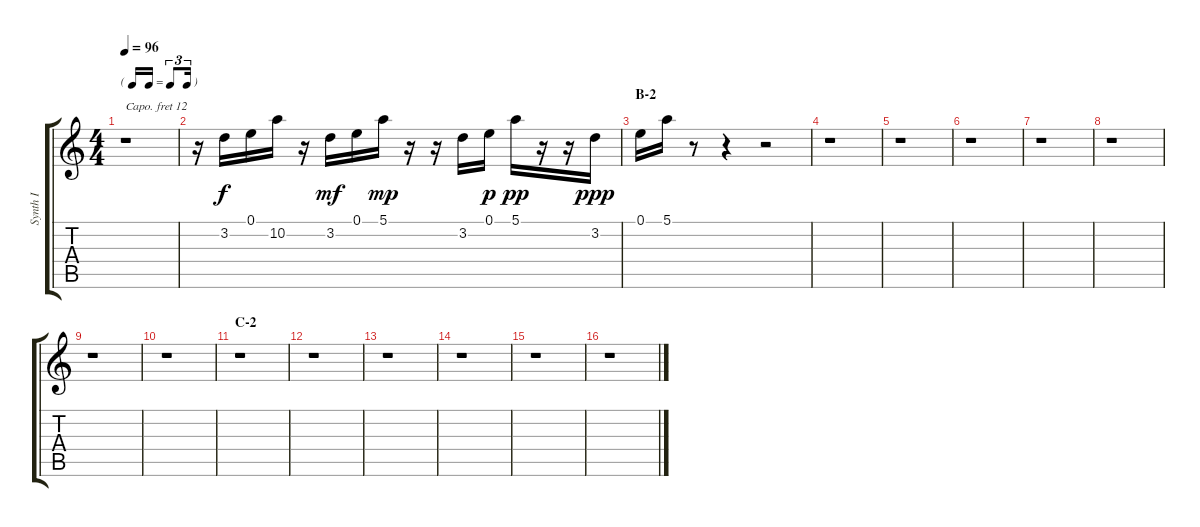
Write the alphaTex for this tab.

\track ("Synth I" "Synth I") {instrument fx5brightness}
\staff {score tabs}
\capo 12
\tuning (E4 B3 G3 D3 A2 E2) {hide}
\ts (4 4)
\tf triplet16th
\tempo 96
\clef g2
\ks c
r.1{dy ppp} |
r.16 3.2.16{dy f} 0.1.16 10.2.16 r.16 3.2.16{dy mf} 0.1.16 5.1.16{dy mp} r.16 r.16 3.2.16 0.1.16{dy p} 5.1.16{dy pp} r.16 r.16 3.2.16{dy ppp} |
\section ("" "B-2")
0.1.16 5.1.16 r.8 r.4 r.2 |
r.1 |
r.1 |
r.1 |
r.1 |
r.1 |
r.1 |
r.1 |
\section ("" "C-2")
r.1 |
r.1 |
r.1 |
r.1 |
r.1 |
r.1
